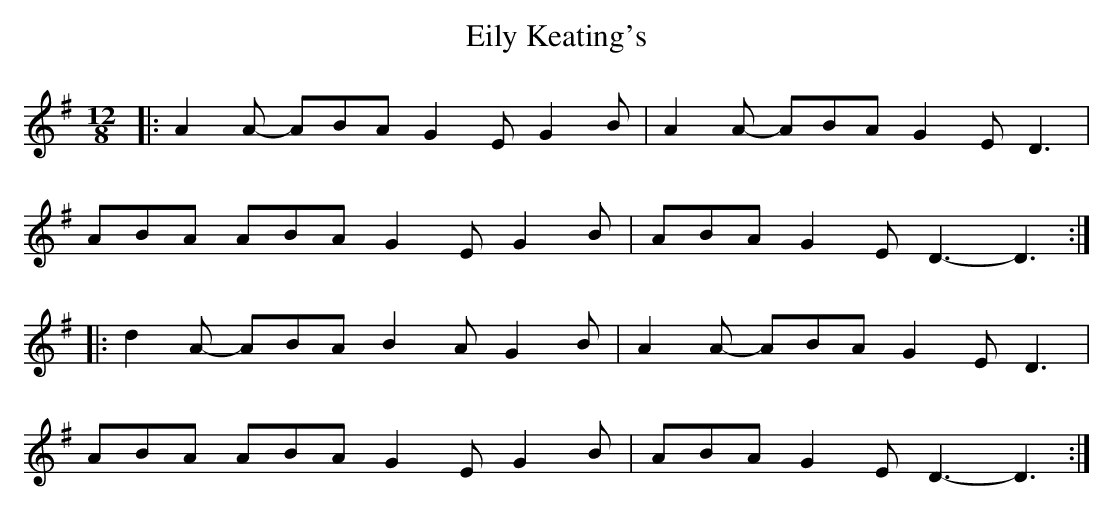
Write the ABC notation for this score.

X:1
T: Eily Keating's
M: 12/8
L: 1/8
K: Dmix
|:A2A- ABA G2E G2B|A2A- ABA G2E D3|
ABA ABA G2E G2B|ABA G2E D3- D3:|
|:d2A- ABA B2A G2B|A2A- ABA G2E D3|
ABA ABA G2E G2B|ABA G2E D3- D3:|
